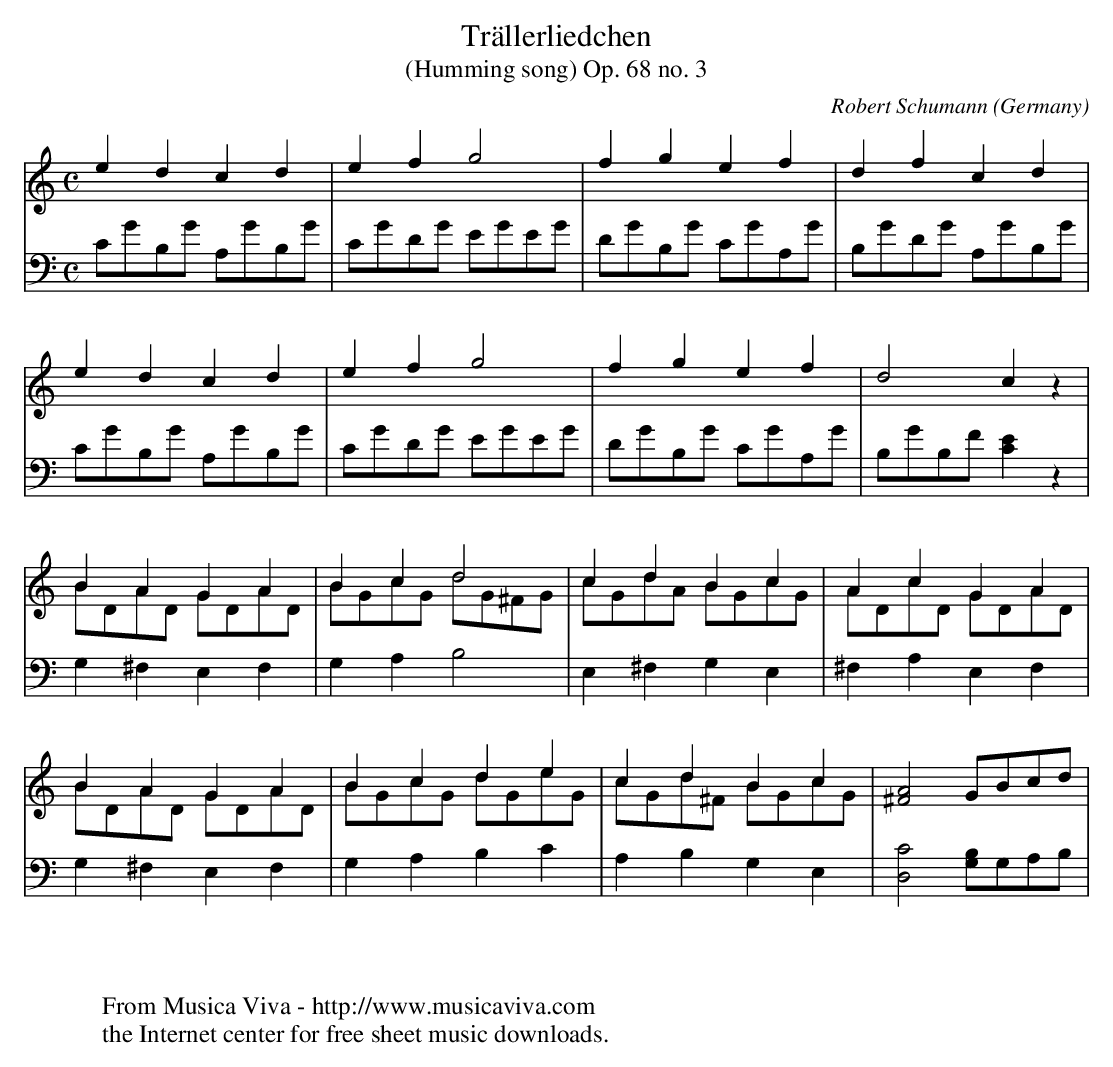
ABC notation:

X:1
T:Tr\"allerliedchen
T:(Humming song) Op. 68 no. 3
C:Robert Schumann
O:Germany
V:1 Program 1 0 up %Piano
V:2 Program 1 0 merge down %Piano
V:3 Program 1 0 bass %Piano
M:C
L:1/8
K:C
V:1
e2d2c2d2|e2f2g4|f2g2e2f2|d2f2c2d2|
e2d2c2d2|e2f2g4|f2g2e2f2|d4c2z2|
B2A2G2A2|B2c2d4|c2d2B2c2|A2c2G2A2|
B2A2G2A2|B2c2d2e2|c2d2B2c2|[^F4A4]GBcd|
V:2
x8|x8|x8|x8|
x8|x8|x8|x8|
BDAD GDAD|BGcG dG^FG|cGdA BGcG|ADcD GDAD|
BDAD GDAD|BGcG dGeG|cGd^F BGcG|x8|
V:3
CGB,G A,GB,G|CGDG EGEG|DGB,G CGA,G|B,GDG A,GB,G|
CGB,G A,GB,G|CGDG EGEG|DGB,G CGA,G|B,GB,F[C2E2]z2|
G,2^F,2E,2F,2|G,2A,2B,4|E,2^F,2G,2E,2|^F,2A,2E,2F,2|
G,2^F,2E,2F,2|G,2A,2B,2C2|A,2B,2G,2E,2|[D,4C4][G,B,]G,A,B,|
W:
W:
W:  From Musica Viva - http://www.musicaviva.com
W:  the Internet center for free sheet music downloads.
